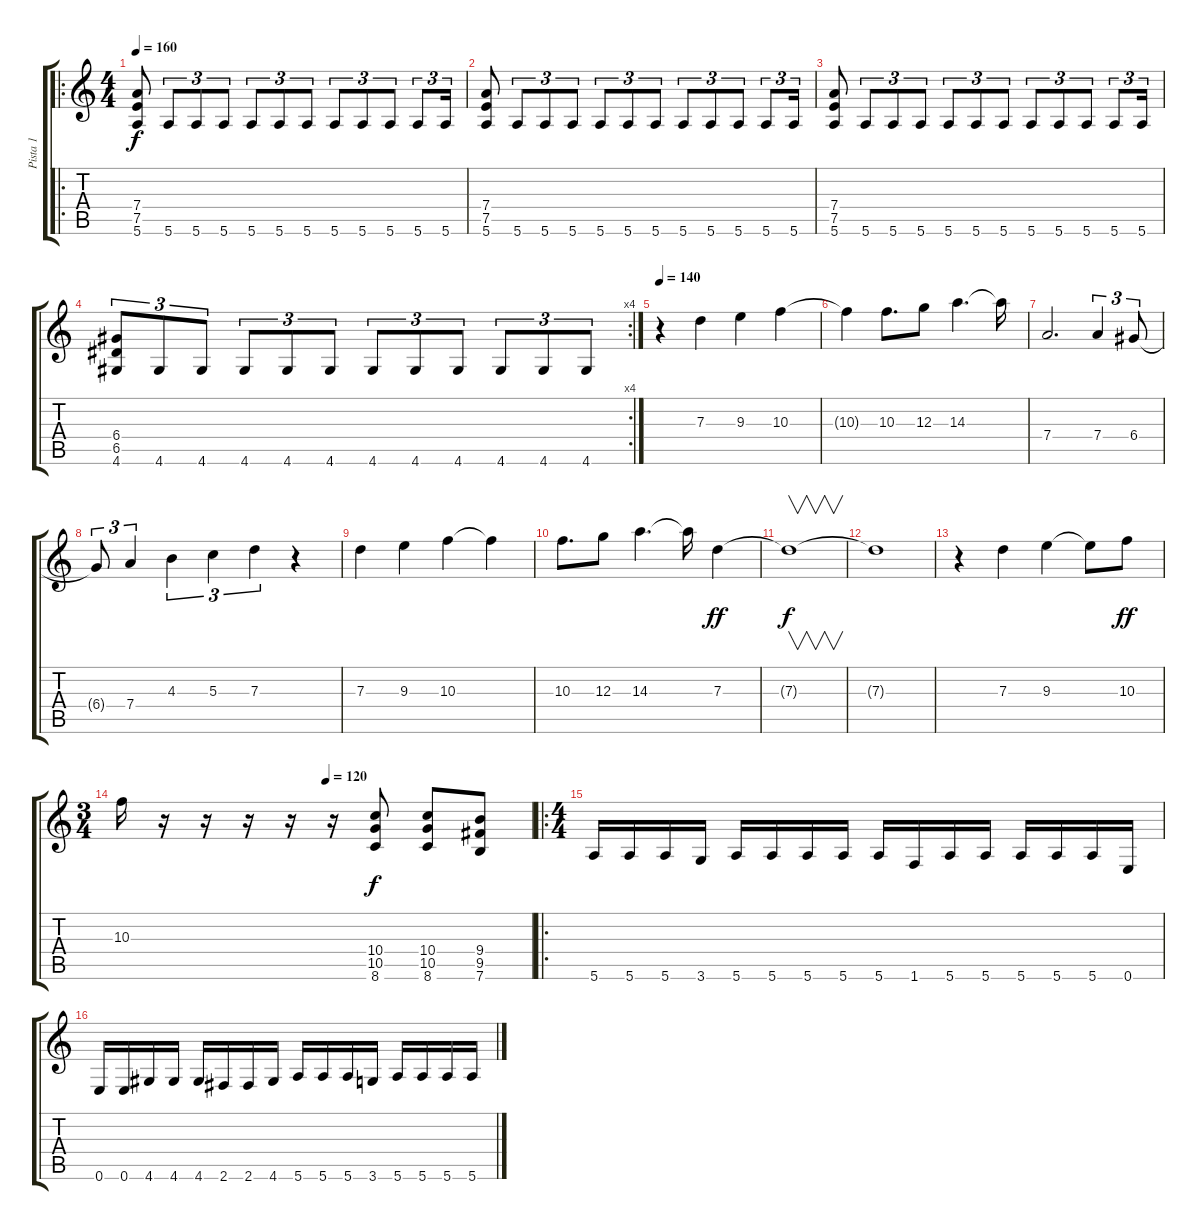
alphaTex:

\track ("Pista 1" "Pista 1") {instrument distortionguitar}
\staff {score tabs}
\tuning (E4 B3 G3 D3 A2 E2) {hide}
\ro
\ts (4 4)
\tempo 160
\clef g2
\ks c
(7.4 7.5 5.6).8{dy f} 5.6.8{tu (3 2)} 5.6.8{tu (3 2)} 5.6.8{tu (3 2)} 5.6.8{tu (3 2)} 5.6.8{tu (3 2)} 5.6.8{tu (3 2)} 5.6.8{tu (3 2)} 5.6.8{tu (3 2)} 5.6.8{tu (3 2)} 5.6.8{tu (3 2)} 5.6.16{tu (3 2)} |
(7.4 7.5 5.6).8 5.6.8{tu (3 2)} 5.6.8{tu (3 2)} 5.6.8{tu (3 2)} 5.6.8{tu (3 2)} 5.6.8{tu (3 2)} 5.6.8{tu (3 2)} 5.6.8{tu (3 2)} 5.6.8{tu (3 2)} 5.6.8{tu (3 2)} 5.6.8{tu (3 2)} 5.6.16{tu (3 2)} |
(7.4 7.5 5.6).8 5.6.8{tu (3 2)} 5.6.8{tu (3 2)} 5.6.8{tu (3 2)} 5.6.8{tu (3 2)} 5.6.8{tu (3 2)} 5.6.8{tu (3 2)} 5.6.8{tu (3 2)} 5.6.8{tu (3 2)} 5.6.8{tu (3 2)} 5.6.8{tu (3 2)} 5.6.16{tu (3 2)} |
\rc 4
(6.4 6.5 4.6).8{tu (3 2)} 4.6.8{tu (3 2)} 4.6.8{tu (3 2)} 4.6.8{tu (3 2)} 4.6.8{tu (3 2)} 4.6.8{tu (3 2)} 4.6.8{tu (3 2)} 4.6.8{tu (3 2)} 4.6.8{tu (3 2)} 4.6.8{tu (3 2)} 4.6.8{tu (3 2)} 4.6.8{tu (3 2)} |
\tempo 140
r.4 7.3.4 9.3.4 10.3.4 |
10.3{t}.4 10.3.8{d} 12.3.8 14.3.4{d} 14.3{t}.16 |
7.4.2{d} 7.4.4{tu (3 2)} 6.4.8{tu (3 2)} |
6.4{t}.8{tu (3 2)} 7.4.4{tu (3 2)} 4.3.4{tu (3 2)} 5.3.4{tu (3 2)} 7.3.4{tu (3 2)} r.4 |
7.3.4 9.3.4 10.3.4 10.3{t}.4 |
10.3.8{d} 12.3.8 14.3.4{d} 14.3{t}.16 7.3.4{dy ff} |
7.3{t}.1{v dy f} |
7.3{t}.1 |
r.4 7.3.4 9.3.4 9.3{t}.8 10.3.8{dy ff} |
\ts (3 4)
\tempo (120 0.5)
10.3.16 r.16 r.16 r.16 r.16 r.16 (10.4 10.5 8.6).8{dy f} (10.4 10.5 8.6).8 (9.4 9.5 7.6).8 |
\ro
\ts (4 4)
5.6.16 5.6.16 5.6.16 3.6.16 5.6.16 5.6.16 5.6.16 5.6.16 5.6.16 1.6.16 5.6.16 5.6.16 5.6.16 5.6.16 5.6.16 0.6.16 |
0.6.16 0.6.16 4.6.16 4.6.16 4.6.16 2.6.16 2.6.16 4.6.16 5.6.16 5.6.16 5.6.16 3.6.16 5.6.16 5.6.16 5.6.16 5.6.16
